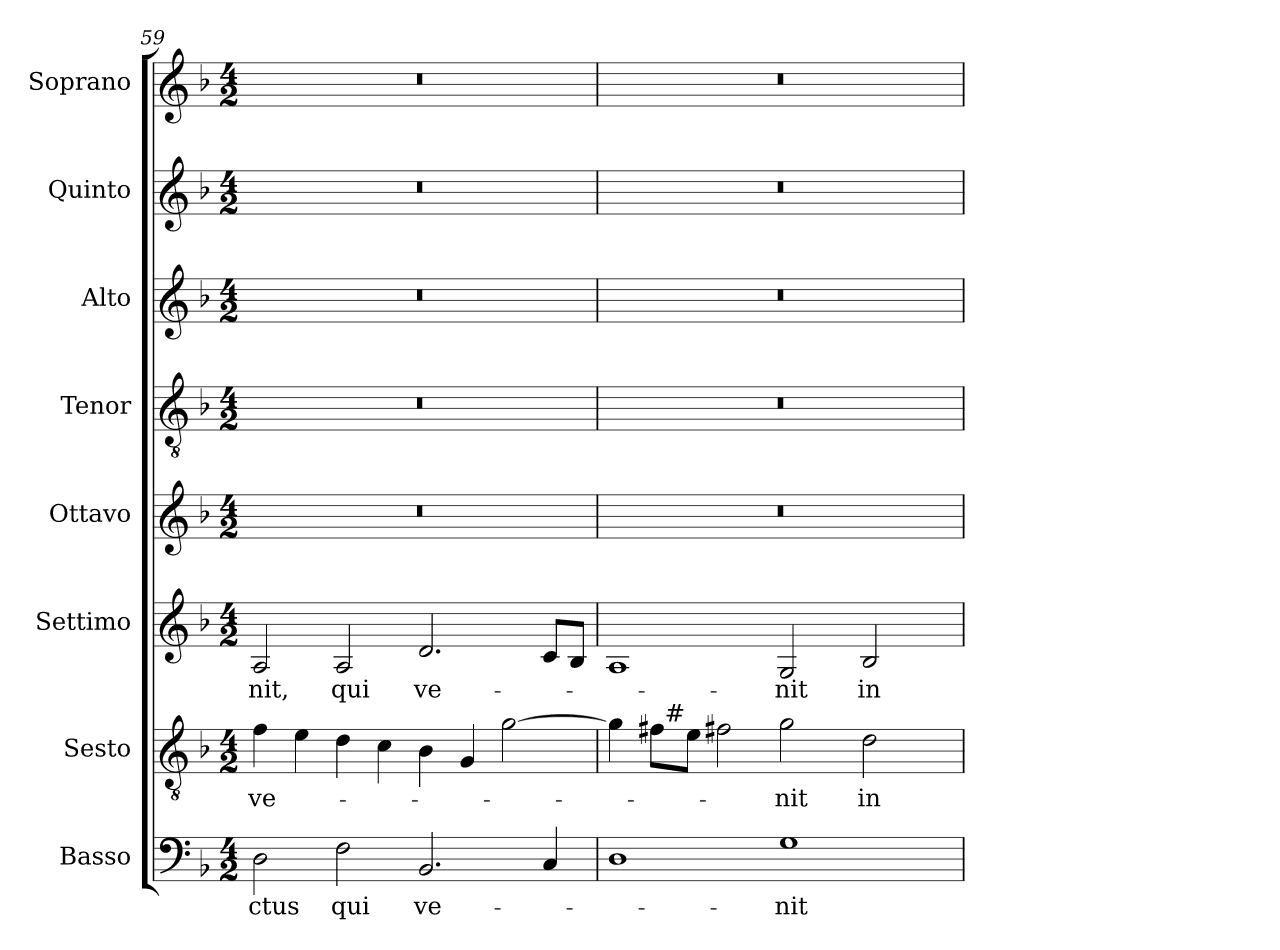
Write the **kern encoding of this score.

**kern	**text	**kern	**text	**kern	**text	**kern	**kern	**kern	**kern	**kern
*part8	*part8	*part7	*part7	*part6	*part6	*part5	*part4	*part3	*part2	*part1
*staff8	*staff8	*staff7	*staff7	*staff6	*staff6	*staff5	*staff4	*staff3	*staff2	*staff1
*I"Basso	*	*I"Sesto	*	*I"Settimo	*	*I"Ottavo	*I"Tenor	*I"Alto	*I"Quinto	*I"Soprano
*I'B.	*	*I'Ss.	*	*I'St.	*	*I'Ot.	*I'T.	*I'A.	*I'Q.	*I'S.
*clefF4	*	*clefGv2	*	*clefG2	*	*clefG2	*clefGv2	*clefG2	*clefG2	*clefG2
*	*	*ITrd7c12	*	*	*	*	*ITrd7c12	*	*	*
*k[b-]	*	*k[b-]	*	*k[b-]	*	*k[b-]	*k[b-]	*k[b-]	*k[b-]	*k[b-]
*F:	*	*F:	*	*F:	*	*F:	*F:	*F:	*F:	*F:
*M4/2	*	*M4/2	*	*M4/2	*	*M4/2	*M4/2	*M4/2	*M4/2	*M4/2
=59	=59	=59	=59	=59	=59	=59	=59	=59	=59	=59
!	!LO:LY:b:color=#000000	!	!	!	!	!	!	!	!	!
!	!	!	!LO:LY:b:color=#000000	!	!	!	!	!	!	!
!	!	!	!	!	!LO:LY:b:color=#000000	!LO:N:vis=1	!LO:N:vis=1	!LO:N:vis=1	!LO:N:vis=1	!LO:N:vis=1
2Di\	-ctus	4Fi\	ve-	2Ai/	-nit,	0r	0r	0r	0r	0r
.	.	4Ei\	.	.	.	.	.	.	.	.
!	!LO:LY:b:color=#000000	!	!	!	!	!	!	!	!	!
!	!	!	!	!	!LO:LY:b:color=#000000	!	!	!	!	!
2Fi\	qui	4Di\	.	2Ai/	qui	.	.	.	.	.
.	.	4Ci\	.	.	.	.	.	.	.	.
!	!LO:LY:b:color=#000000	!	!	!	!	!	!	!	!	!
!	!	!	!	!	!LO:LY:b:color=#000000	!	!	!	!	!
2.BB-i/	ve-	4BB-i\	.	2.di/	ve-	.	.	.	.	.
.	.	4GGi/	.	.	.	.	.	.	.	.
.	.	[2Gi\	.	.	.	.	.	.	.	.
4Ci/	.	.	.	8ci/L	.	.	.	.	.	.
.	.	.	.	8B-i/J	.	.	.	.	.	.
=60	=60	=60	=60	=60	=60	=60	=60	=60	=60	=60
!	!	!	!	!	!	!LO:N:vis=1	!LO:N:vis=1	!LO:N:vis=1	!LO:N:vis=1	!LO:N:vis=1
*	*	*^	*	*	*	*	*	*	*	*
1Di	.	4Gi\]	4ryy	.	1Ai	.	0r	0r	0r	0r	0r
.	.	8F#i\L	32ryy	.	.	.	.	.	.	.	.
.	.	.	256ryy	.	.	.	.	.	.	.	.
!	!	!	!LO:TX:a:t=#	!	!	!	!	!	!	!	!
.	.	.	1ryy	.	.	.	.	.	.	.	.
.	.	8Ei\J	.	.	.	.	.	.	.	.	.
.	.	2F#Xi\	.	.	.	.	.	.	.	.	.
!	!LO:LY:b:color=#000000	!	!	!	!	!	!	!	!	!	!
!	!	!	!	!LO:LY:b:color=#000000	!	!	!	!	!	!	!
!	!	!	!	!	!	!LO:LY:b:color=#000000	!	!	!	!	!
1Gi	-nit	2Gi\	.	-nit	2Gi/	-nit	.	.	.	.	.
.	.	.	2ryy	.	.	.	.	.	.	.	.
!	!	!	!	!LO:LY:b:color=#000000	!	!	!	!	!	!	!
!	!	!	!	!	!	!LO:LY:b:color=#000000	!	!	!	!	!
.	.	2Di\	.	in	2B-i/	in	.	.	.	.	.
.	.	.	8ryy	.	.	.	.	.	.	.	.
.	.	.	16ryy	.	.	.	.	.	.	.	.
.	.	.	64..ryy	.	.	.	.	.	.	.	.
*	*	*v	*v	*	*	*	*	*	*	*	*
=	=	=	=	=	=	=	=	=	=	=
*-	*-	*-	*-	*-	*-	*-	*-	*-	*-	*-
